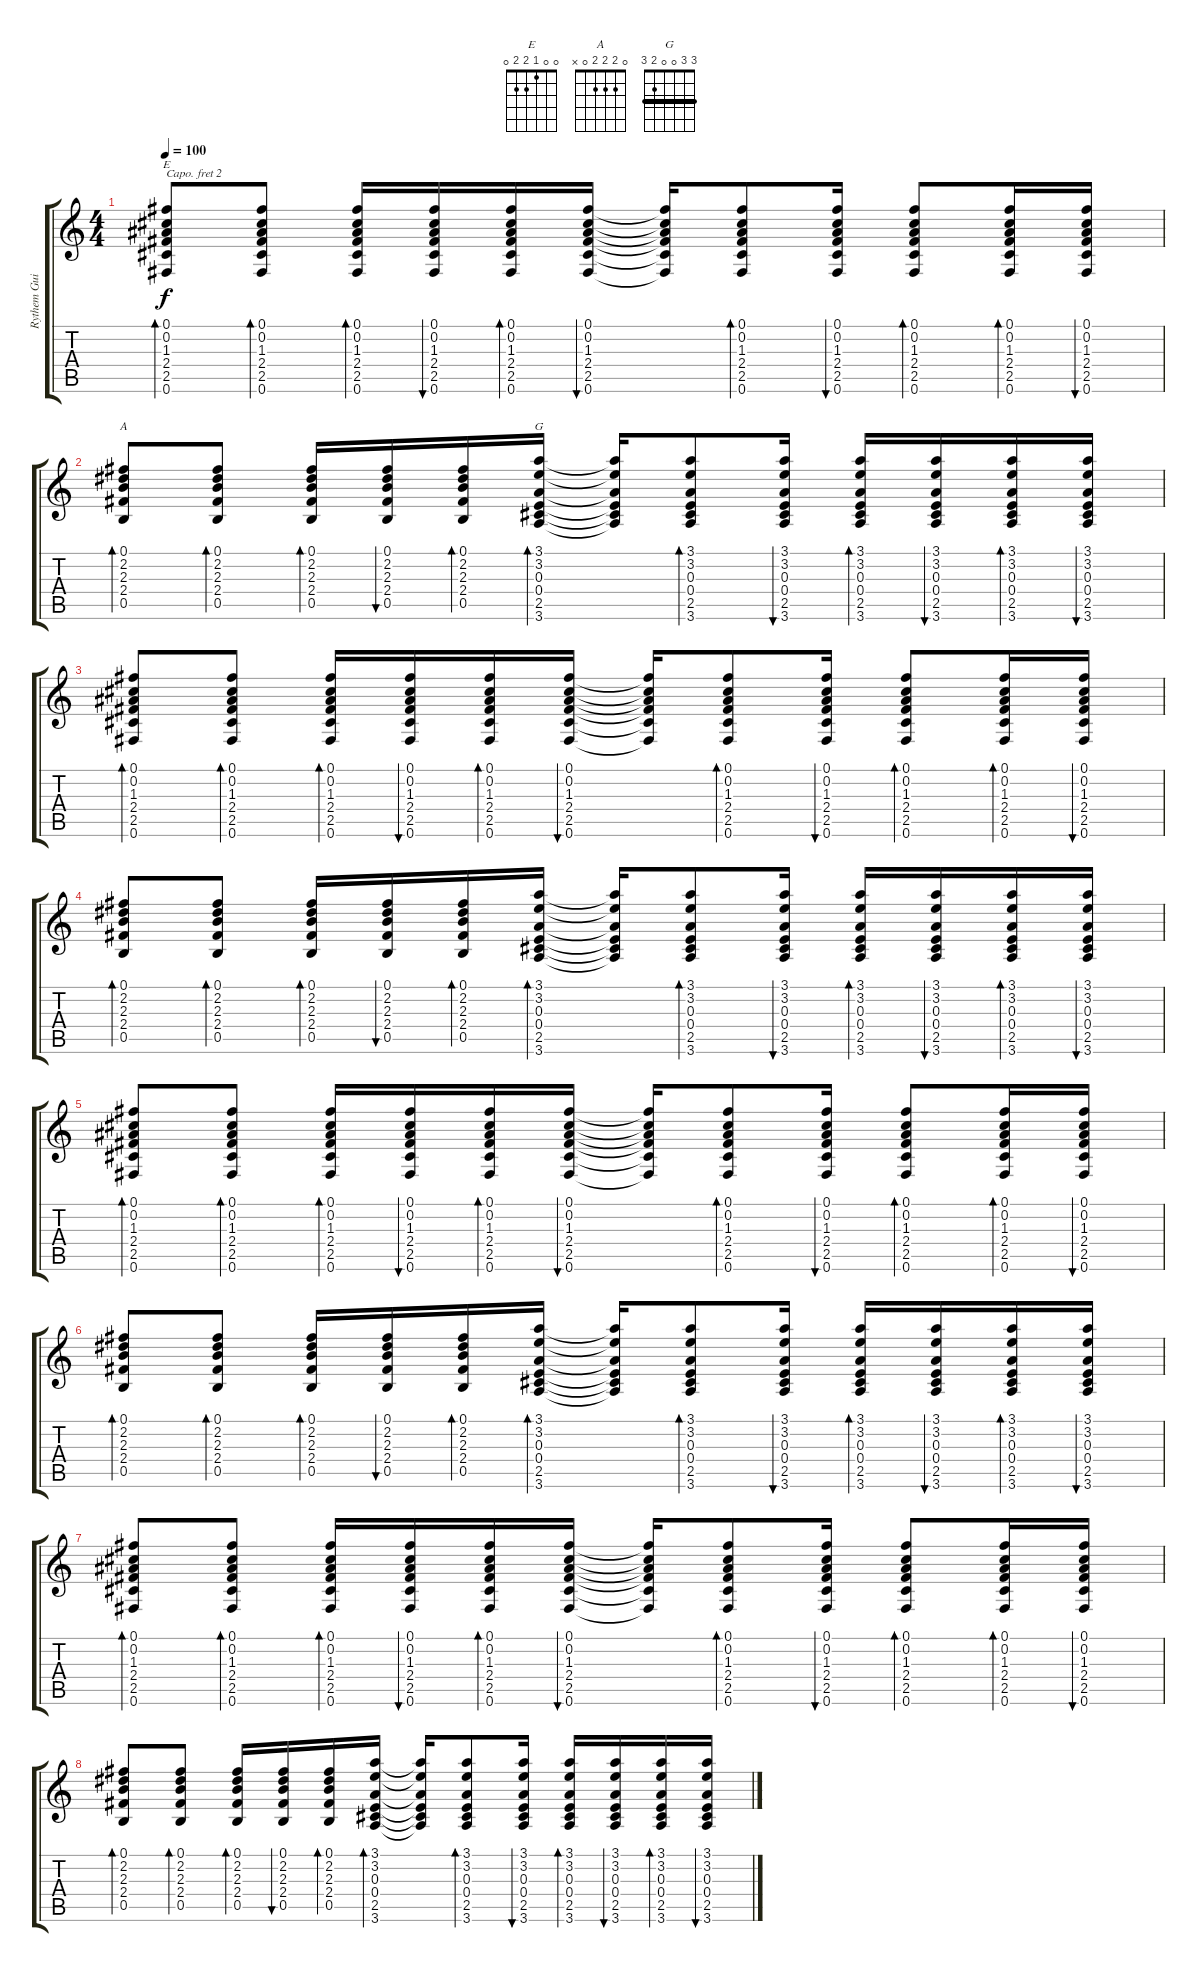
\track ("Rythem Guitar(BoneHead)" "Rythem Gui") {instrument acousticguitarsteel}
\staff {score tabs}
\capo 2
\tuning (E4 B3 G3 D3 A2 E2) {hide}
\chord ("E" 0 0 1 2 2 0)
\chord ("A" 0 2 2 2 0 x)
\chord ("G" 3 3 0 0 2 3) {barre 3}
\ts (4 4)
\tempo 100
\clef g2
\ks c
(0.1 0.2 1.3 2.4 2.5 0.6).8{bd 60 ch "E" dy f} (0.1 0.2 1.3 2.4 2.5 0.6).8{bd 60} (0.1 0.2 1.3 2.4 2.5 0.6).16{bd 60} (0.1 0.2 1.3 2.4 2.5 0.6).16{bu 60} (0.1 0.2 1.3 2.4 2.5 0.6).16{bd 60} (0.1 0.2 1.3 2.4 2.5 0.6).16{bu 60} (0.1{t} 0.2{t} 1.3{t} 2.4{t} 2.5{t} 0.6{t}).16 (0.1 0.2 1.3 2.4 2.5 0.6).8{bd 60} (0.1 0.2 1.3 2.4 2.5 0.6).16{bu 60} (0.1 0.2 1.3 2.4 2.5 0.6).8{bd 60} (0.1 0.2 1.3 2.4 2.5 0.6).16{bd 60} (0.1 0.2 1.3 2.4 2.5 0.6).16{bu 60} |
(0.1 2.2 2.3 2.4 0.5).8{bd 60 ch "A"} (0.1 2.2 2.3 2.4 0.5).8{bd 60} (0.1 2.2 2.3 2.4 0.5).16{bd 60} (0.1 2.2 2.3 2.4 0.5).16{bu 60} (0.1 2.2 2.3 2.4 0.5).16{bd 60} (3.1 3.2 0.3 0.4 2.5 3.6).16{bd 60 ch "G"} (3.1{t} 3.2{t} 0.3{t} 0.4{t} 2.5{t} 3.6{t}).16 (3.1 3.2 0.3 0.4 2.5 3.6).8{bd 60} (3.1 3.2 0.3 0.4 2.5 3.6).16{bu 60} (3.1 3.2 0.3 0.4 2.5 3.6).16{bd 60} (3.1 3.2 0.3 0.4 2.5 3.6).16{bu 60} (3.1 3.2 0.3 0.4 2.5 3.6).16{bd 60} (3.1 3.2 0.3 0.4 2.5 3.6).16{bu 60} |
(0.1 0.2 1.3 2.4 2.5 0.6).8{bd 60} (0.1 0.2 1.3 2.4 2.5 0.6).8{bd 60} (0.1 0.2 1.3 2.4 2.5 0.6).16{bd 60} (0.1 0.2 1.3 2.4 2.5 0.6).16{bu 60} (0.1 0.2 1.3 2.4 2.5 0.6).16{bd 60} (0.1 0.2 1.3 2.4 2.5 0.6).16{bu 60} (0.1{t} 0.2{t} 1.3{t} 2.4{t} 2.5{t} 0.6{t}).16 (0.1 0.2 1.3 2.4 2.5 0.6).8{bd 60} (0.1 0.2 1.3 2.4 2.5 0.6).16{bu 60} (0.1 0.2 1.3 2.4 2.5 0.6).8{bd 60} (0.1 0.2 1.3 2.4 2.5 0.6).16{bd 60} (0.1 0.2 1.3 2.4 2.5 0.6).16{bu 60} |
(0.1 2.2 2.3 2.4 0.5).8{bd 60} (0.1 2.2 2.3 2.4 0.5).8{bd 60} (0.1 2.2 2.3 2.4 0.5).16{bd 60} (0.1 2.2 2.3 2.4 0.5).16{bu 60} (0.1 2.2 2.3 2.4 0.5).16{bd 60} (3.1 3.2 0.3 0.4 2.5 3.6).16{bd 60} (3.1{t} 3.2{t} 0.3{t} 0.4{t} 2.5{t} 3.6{t}).16 (3.1 3.2 0.3 0.4 2.5 3.6).8{bd 60} (3.1 3.2 0.3 0.4 2.5 3.6).16{bu 60} (3.1 3.2 0.3 0.4 2.5 3.6).16{bd 60} (3.1 3.2 0.3 0.4 2.5 3.6).16{bu 60} (3.1 3.2 0.3 0.4 2.5 3.6).16{bd 60} (3.1 3.2 0.3 0.4 2.5 3.6).16{bu 60} |
(0.1 0.2 1.3 2.4 2.5 0.6).8{bd 60} (0.1 0.2 1.3 2.4 2.5 0.6).8{bd 60} (0.1 0.2 1.3 2.4 2.5 0.6).16{bd 60} (0.1 0.2 1.3 2.4 2.5 0.6).16{bu 60} (0.1 0.2 1.3 2.4 2.5 0.6).16{bd 60} (0.1 0.2 1.3 2.4 2.5 0.6).16{bu 60} (0.1{t} 0.2{t} 1.3{t} 2.4{t} 2.5{t} 0.6{t}).16 (0.1 0.2 1.3 2.4 2.5 0.6).8{bd 60} (0.1 0.2 1.3 2.4 2.5 0.6).16{bu 60} (0.1 0.2 1.3 2.4 2.5 0.6).8{bd 60} (0.1 0.2 1.3 2.4 2.5 0.6).16{bd 60} (0.1 0.2 1.3 2.4 2.5 0.6).16{bu 60} |
(0.1 2.2 2.3 2.4 0.5).8{bd 60} (0.1 2.2 2.3 2.4 0.5).8{bd 60} (0.1 2.2 2.3 2.4 0.5).16{bd 60} (0.1 2.2 2.3 2.4 0.5).16{bu 60} (0.1 2.2 2.3 2.4 0.5).16{bd 60} (3.1 3.2 0.3 0.4 2.5 3.6).16{bd 60} (3.1{t} 3.2{t} 0.3{t} 0.4{t} 2.5{t} 3.6{t}).16 (3.1 3.2 0.3 0.4 2.5 3.6).8{bd 60} (3.1 3.2 0.3 0.4 2.5 3.6).16{bu 60} (3.1 3.2 0.3 0.4 2.5 3.6).16{bd 60} (3.1 3.2 0.3 0.4 2.5 3.6).16{bu 60} (3.1 3.2 0.3 0.4 2.5 3.6).16{bd 60} (3.1 3.2 0.3 0.4 2.5 3.6).16{bu 60} |
(0.1 0.2 1.3 2.4 2.5 0.6).8{bd 60} (0.1 0.2 1.3 2.4 2.5 0.6).8{bd 60} (0.1 0.2 1.3 2.4 2.5 0.6).16{bd 60} (0.1 0.2 1.3 2.4 2.5 0.6).16{bu 60} (0.1 0.2 1.3 2.4 2.5 0.6).16{bd 60} (0.1 0.2 1.3 2.4 2.5 0.6).16{bu 60} (0.1{t} 0.2{t} 1.3{t} 2.4{t} 2.5{t} 0.6{t}).16 (0.1 0.2 1.3 2.4 2.5 0.6).8{bd 60} (0.1 0.2 1.3 2.4 2.5 0.6).16{bu 60} (0.1 0.2 1.3 2.4 2.5 0.6).8{bd 60} (0.1 0.2 1.3 2.4 2.5 0.6).16{bd 60} (0.1 0.2 1.3 2.4 2.5 0.6).16{bu 60} |
(0.1 2.2 2.3 2.4 0.5).8{bd 60} (0.1 2.2 2.3 2.4 0.5).8{bd 60} (0.1 2.2 2.3 2.4 0.5).16{bd 60} (0.1 2.2 2.3 2.4 0.5).16{bu 60} (0.1 2.2 2.3 2.4 0.5).16{bd 60} (3.1 3.2 0.3 0.4 2.5 3.6).16{bd 60} (3.1{t} 3.2{t} 0.3{t} 0.4{t} 2.5{t} 3.6{t}).16 (3.1 3.2 0.3 0.4 2.5 3.6).8{bd 60} (3.1 3.2 0.3 0.4 2.5 3.6).16{bu 60} (3.1 3.2 0.3 0.4 2.5 3.6).16{bd 60} (3.1 3.2 0.3 0.4 2.5 3.6).16{bu 60} (3.1 3.2 0.3 0.4 2.5 3.6).16{bd 60} (3.1 3.2 0.3 0.4 2.5 3.6).16{bu 60}
